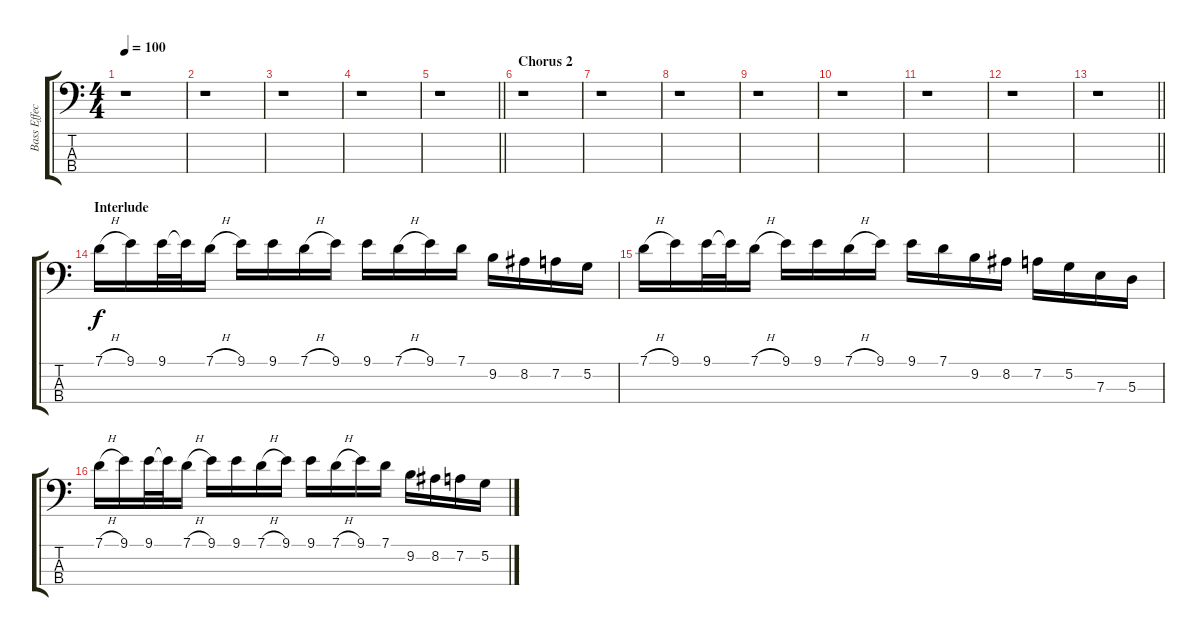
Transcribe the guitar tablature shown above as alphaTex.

\track ("Bass Effect - Flea" "Bass Effec") {instrument overdrivenguitar}
\staff {score tabs}
\tuning (G2 D2 A1 E1) {hide}
\ts (4 4)
\tempo 100
\clef f4
\ks c
r.1{dy f} |
r.1 |
r.1 |
r.1 |
\barLineRight lightlight
r.1 |
\section ("" "Chorus 2")
r.1 |
r.1 |
r.1 |
r.1 |
r.1 |
r.1 |
r.1 |
\barLineRight lightlight
r.1 |
\section ("" "Interlude")
7.1{h}.16 9.1.16 9.1.32 9.1{t}.32 7.1{h}.16 9.1.16 9.1.16 7.1{h}.16 9.1.16 9.1.16 7.1{h}.16 9.1.16 7.1.16 9.2.16 8.2.16 7.2.16 5.2.16 |
7.1{h}.16 9.1.16 9.1.32 9.1{t}.32 7.1{h}.16 9.1.16 9.1.16 7.1{h}.16 9.1.16 9.1.16 7.1.16 9.2.16 8.2.16 7.2.16 5.2.16 7.3.16 5.3.16 |
7.1{h}.16 9.1.16 9.1.32 9.1{t}.32 7.1{h}.16 9.1.16 9.1.16 7.1{h}.16 9.1.16 9.1.16 7.1{h}.16 9.1.16 7.1.16 9.2.16 8.2.16 7.2.16 5.2.16
